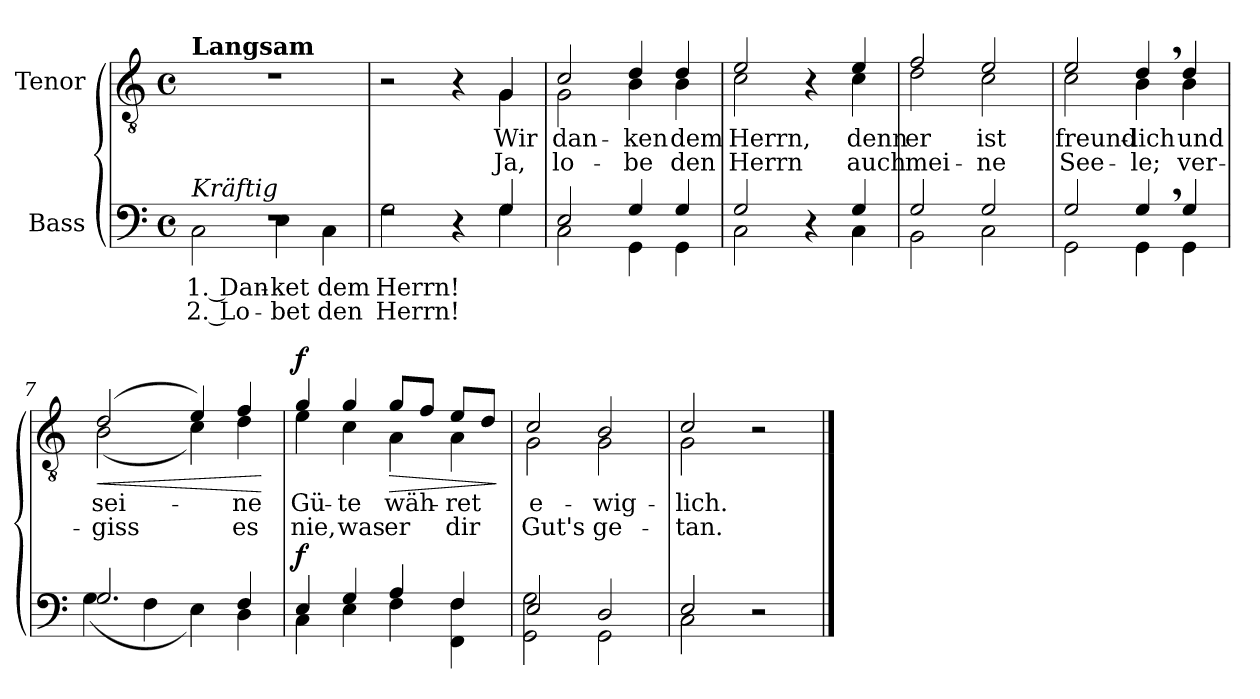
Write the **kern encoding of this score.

**kern	**text	**text	**dynam	**kern	**text	**text	**dynam
*part2	*part2	*part2	*part2	*part1	*part1	*part1	*part1
*staff2	*staff2	*staff2	*staff2	*staff1	*staff1	*staff1	*staff1
*I"Bass	*	*	*	*I"Tenor	*	*	*
*clefF4	*	*	*	*clefGv2	*	*	*
*k[]	*	*	*	*k[]	*	*	*
*M4/4	*	*	*	*M4/4	*	*	*
*met(c)	*	*	*	*met(c)	*	*	*
=1	=1	=1	=1	=1	=1	=1	=1
*^	*	*	*	*	*	*	*
!	!	!	!	!	!LO:TX:a:B:t=Langsam	!	!	!
!LO:TX:a:i:t=Kräftig	!	!	!	!	!	!	!	!
!	!	!LO:LY:b	!LO:LY:b	!	!	!	!	!
1rF	2C\	1. Dan-	2. Lo-	.	1r	.	.	.
!	!	!LO:LY:b	!LO:LY:b	!	!	!	!	!
.	4E\	-ket	-bet	.	.	.	.	.
!	!	!LO:LY:b	!LO:LY:b	!	!	!	!	!
.	4C\	dem	den	.	.	.	.	.
=2	=2	=2	=2	=2	=2	=2	=2	=2
!	!	!LO:LY:b	!LO:LY:b	!	!	!	!	!
*	*	*	*	*	*^	*	*	*
2rF	2G\	Herrn!	Herrn!	.	2r	2ryy	.	.	.
4r	4ryy	.	.	.	4r	4ryy	.	.	.
!	!	!	!	!	!	!	!LO:LY:b	!LO:LY:b	!
4G/	4G\	.	.	.	4G/	4G\	Wir	Ja,	.
=3	=3	=3	=3	=3	=3	=3	=3	=3	=3
!	!	!	!	!	!	!	!LO:LY:b	!LO:LY:b	!
2E/	2C\	.	.	.	2c/	2G\	dan-	lo-	.
!	!	!	!	!	!	!	!LO:LY:b	!LO:LY:b	!
4G/	4GG\	.	.	.	4d/	4B\	-ken	-be	.
!	!	!	!	!	!	!	!LO:LY:b	!LO:LY:b	!
4G/	4GG\	.	.	.	4d/	4B\	dem	den	.
!!LO:LB:g=z	!!
=4	=4	=4	=4	=4	=4	=4	=4	=4	=4
!	!	!	!	!	!	!	!LO:LY:b	!LO:LY:b	!
2G/	2C\	.	.	.	2e/	2c\	Herrn,	Herrn	.
4r	4ryy	.	.	.	4r	4ryy	.	.	.
!	!	!	!	!	!	!	!LO:LY:b	!LO:LY:b	!
4G/	4C\	.	.	.	4e/	4c\	denn	auch	.
=5	=5	=5	=5	=5	=5	=5	=5	=5	=5
!	!	!	!	!	!	!	!LO:LY:b	!LO:LY:b	!
2G/	2BB\	.	.	.	2f/	2d\	er	mei-	.
!	!	!	!	!	!	!	!LO:LY:b	!LO:LY:b	!
2G/	2C\	.	.	.	2e/	2c\	ist	-ne	.
=6	=6	=6	=6	=6	=6	=6	=6	=6	=6
!	!	!	!	!	!	!	!LO:LY:b	!LO:LY:b	!
2G/	2GG\	.	.	.	2e/	2c\	freund-	See-	.
!	!	!	!	!	!	!	!LO:LY:b	!LO:LY:b	!
4G,/	4GG\	.	.	.	4d,/	4B\	-lich	-le;	.
!	!	!	!	!	!	!	!LO:LY:b	!LO:LY:b	!
4G/	4GG\	.	.	.	4d/	4B\	und	ver-	.
=7	=7	=7	=7	=7	=7	=7	=7	=7	=7
!	!	!	!	!	!	!	!LO:LY:b	!LO:LY:b	!LO:HP:b
2.G/	(4G\	.	.	.	(2d/	(2B\	sei-	-giss	<
.	4F\	.	.	.	.	.	.	.	.
.	4E\)	.	.	.	4e/)	4c\)	.	.	.
!	!	!	!	!	!	!	!LO:LY:b	!LO:LY:b	!
4F/	4D\	.	.	.	4f/	4d\	-ne	es	.
*v	*v	*	*	*	*	*	*	*	*
*	*	*	*	*v	*v	*	*	*
.	.	.	.	.	.	.	[
!!LO:LB:g=z
=8	=8	=8	=8	=8	=8	=8	=8
*^	*	*	*	*	*	*	*
!	!	!	!	!LO:DY:a	!	!LO:LY:b	!LO:LY:b	!LO:DY:a
*	*	*	*	*	*^	*	*	*
4E/	4C\	.	.	f	4g/	4e\	Gü-	nie,	f
!	!	!	!	!	!	!	!LO:LY:b	!LO:LY:b	!
4G/	4E\	.	.	.	4g/	4c\	-te	was	.
!	!	!	!	!	!	!	!LO:LY:b	!LO:LY:b	!LO:HP:b
4A/	4F\	.	.	.	8g/L	4A\	wäh-	er	>
.	.	.	.	.	8f/J	.	.	.	.
!	!	!	!	!	!	!	!LO:LY:b	!LO:LY:b	!
4F/	4FF\ 4F\	.	.	.	8e/L	4A\	-ret	dir	.
.	.	.	.	.	8d/J	.	.	.	.
*v	*v	*	*	*	*	*	*	*	*
*	*	*	*	*v	*v	*	*	*
.	.	.	.	.	.	.	]
=9	=9	=9	=9	=9	=9	=9	=9
*^	*	*	*	*	*	*	*
!	!	!	!	!	!	!LO:LY:b	!LO:LY:b	!
*	*	*	*	*	*^	*	*	*
2E/	2GG\ 2G\	.	.	.	2c/	2G\	e-	Gut's	.
!	!	!	!	!	!	!	!LO:LY:b	!LO:LY:b	!
2D/	2GG\	.	.	.	2B/	2G\	-wig-	ge-	.
=10	=10	=10	=10	=10	=10	=10	=10	=10	=10
!	!	!	!	!	!	!	!LO:LY:b	!LO:LY:b	!
2E/	2C\	.	.	.	2c/	2G\	-lich.	-tan.	.
2r	2ryy	.	.	.	2r	2ryy	.	.	.
*v	*v	*	*	*	*	*	*	*	*
*	*	*	*	*v	*v	*	*	*
==	==	==	==	==	==	==	==
*-	*-	*-	*-	*-	*-	*-	*-
